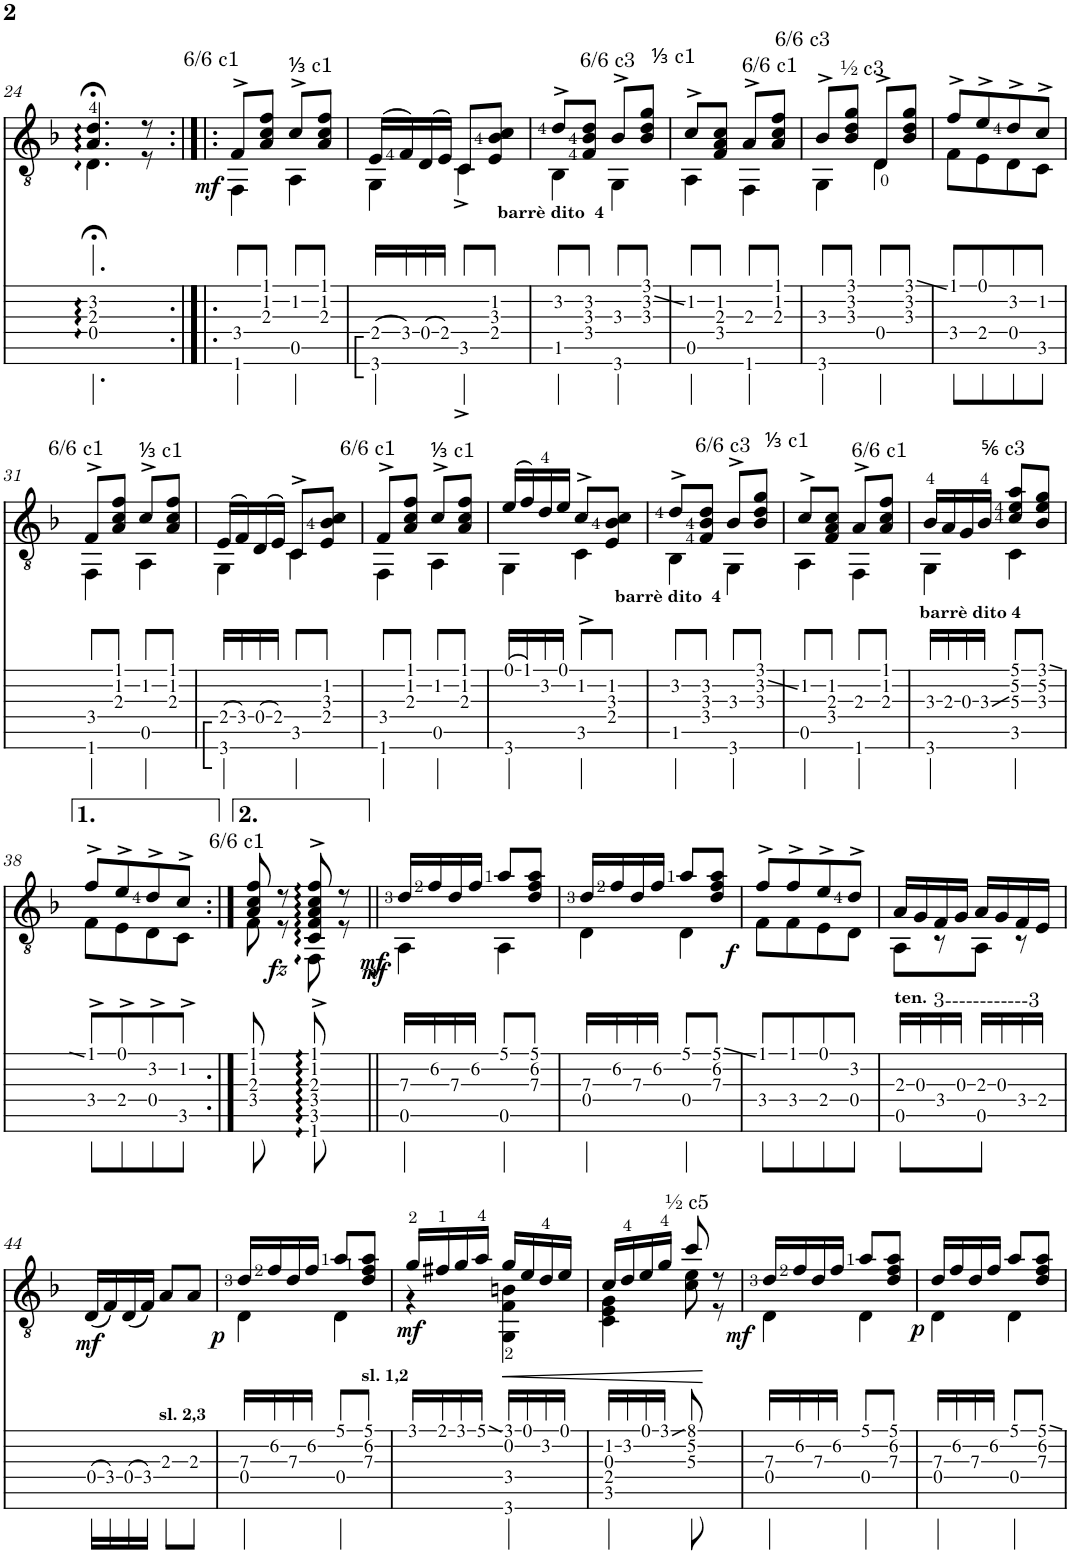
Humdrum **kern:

**kern	**kern	**dynam
*part2	*part1	*part1
*staff2	*staff1	*staff1
*I"Chitarra classica (Intavolatura)	*I"Chitarra classica	*
!!LO:PB:g=z
*	*clefGv2	*
*k[b-]	*k[b-]	*
*M2/4	*M2/4	*
=24	=24	=24
*^	*^	*
4.A/;< 4.d/;<	4.D\	4.A/;< 4.d/;<	4.D\	.
8r	8r	8r	8r	.
=25:|!|:	=25:|!|:	=25:|!|:	=25:|!|:	=25:|!|:
!	!	!LO:TX:a:t=6/6 c1	!	!
!	!	!	!	!LO:DY:b
8F/L	4FF\	8F^/L	4FF\	mf
8A/ 8c/ 8f/J	.	8A/ 8c/ 8f/J	.	.
!	!	!LO:TX:a:t=⅓ c1	!	!
8c/L	4AA\	8c^/L	4AA\	.
8A/ 8c/ 8f/J	.	8A/ 8c/ 8f/J	.	.
=26	=26	=26	=26	=26
(16E/LL	4GG\	(16E/LL	4GG\	.
16F/)	.	16F/)	.	.
(16D/	.	(16D/	.	.
16E/JJ)	.	16E/JJ)	.	.
8C/L	4C^\	8C/L	4C^\	.
8E/ 8B-/ 8c/J	.	8E/ 8B-/ 8c/J	.	.
=27	=27	=27	=27	=27
8d/L	4BB-\	8d^/L	4BB-\	.
!LO:TX:a:B:t=barrè dito  4	!	!	!	!
8F/ 8B-/ 8d/J	.	8F/ 8B-/ 8d/J	.	.
!	!	!LO:TX:a:t=6/6 c3	!	!
8B-/L	4GG\	8B-^/L	4GG\	.
8B-/ 8d/ 8g/J	.	8B-/ 8d/ 8g/J	.	.
=28	=28	=28	=28	=28
!	!	!LO:TX:a:t=⅓ c1	!	!
8c/L	4AA\	8c^/L	4AA\	.
8F/ 8A/ 8c/J	.	8F/ 8A/ 8c/J	.	.
!	!	!LO:TX:a:t=6/6 c1	!	!
8A/L	4FF\	8A^/L	4FF\	.
8A/ 8c/ 8f/J	.	8A/ 8c/ 8f/J	.	.
=29	=29	=29	=29	=29
!	!	!LO:TX:a:t=6/6 c3	!	!
8B-/L	4GG\	8B-^/L	4GG\	.
8B-/ 8d/ 8g/J	.	8B-/ 8d/ 8g/J	.	.
!	!	!LO:TX:a:t=½ c3	!	!
8D/L	4D\	8D^/L	4D\	.
8B-/ 8d/ 8g/J	.	8B-/ 8d/ 8g/J	.	.
=30	=30	=30	=30	=30
8f/L	8F\L	8f^/L	8F\L	.
8e/	8E\	8e^/	8E\	.
8d/	8D\	8d^/	8D\	.
8c/J	8C\J	8c^/J	8C\J	.
!!LO:LB:g=z	!!
=31	=31	=31	=31	=31
!	!	!LO:TX:a:t=6/6 c1	!	!
8F/L	4FF\	8F^/L	4FF\	.
8A/ 8c/ 8f/J	.	8A/ 8c/ 8f/J	.	.
!	!	!LO:TX:a:t=⅓ c1	!	!
8c/L	4AA\	8c^/L	4AA\	.
8A/ 8c/ 8f/J	.	8A/ 8c/ 8f/J	.	.
=32	=32	=32	=32	=32
(16E/LL	4GG\	(16E/LL	4GG\	.
16F/)	.	16F/)	.	.
(16D/	.	(16D/	.	.
16E/JJ)	.	16E/JJ)	.	.
8C/L	4C\	8C^/L	4C\	.
8E/ 8B-/ 8c/J	.	8E/ 8B-/ 8c/J	.	.
=33	=33	=33	=33	=33
!	!	!LO:TX:a:t=6/6 c1	!	!
8F/L	4FF\	8F^/L	4FF\	.
8A/ 8c/ 8f/J	.	8A/ 8c/ 8f/J	.	.
!	!	!LO:TX:a:t=⅓ c1	!	!
8c/L	4AA\	8c^/L	4AA\	.
8A/ 8c/ 8f/J	.	8A/ 8c/ 8f/J	.	.
=34	=34	=34	=34	=34
(16e/LL	4GG\	(16e/LL	4GG\	.
16f/)	.	16f/)	.	.
16d/	.	16d/	.	.
16e/JJ	.	16e/JJ	.	.
8c^/L	4C\	8c^/L	4C\	.
8E/ 8B-/ 8c/J	.	8E/ 8B-/ 8c/J	.	.
=35	=35	=35	=35	=35
8d/L	4BB-\	8d^/L	4BB-\	.
!LO:TX:a:B:t=barrè dito  4	!	!	!	!
8F/ 8B-/ 8d/J	.	8F/ 8B-/ 8d/J	.	.
!	!	!LO:TX:a:t=6/6 c3	!	!
8B-/L	4GG\	8B-^/L	4GG\	.
8B-/ 8d/ 8g/J	.	8B-/ 8d/ 8g/J	.	.
=36	=36	=36	=36	=36
!	!	!LO:TX:a:t=⅓ c1	!	!
8c/L	4AA\	8c^/L	4AA\	.
8F/ 8A/ 8c/J	.	8F/ 8A/ 8c/J	.	.
!	!	!LO:TX:a:t=6/6 c1	!	!
8A/L	4FF\	8A^/L	4FF\	.
8A/ 8c/ 8f/J	.	8A/ 8c/ 8f/J	.	.
=37	=37	=37	=37	=37
16B-/LL	4GG\	16B-/LL	4GG\	.
16A/	.	16A/	.	.
!LO:TX:a:B:t=barrè dito 4	!	!	!	!
16G/	.	16G/	.	.
16B-/JJ	.	16B-/JJ	.	.
!	!	!LO:TX:a:t=⅚ c3	!	!
8c/ 8e/ 8a/L	4C\	8c/ 8e/ 8a/L	4C\	.
8B-/ 8e/ 8g/J	.	8B-/ 8e/ 8g/J	.	.
!!LO:LB:g=z	!!
=38	=38	=38	=38	=38
8f^/L	8F\L	8f^/L	8F\L	.
8e^/	8E\	8e^/	8E\	.
8d^/	8D\	8d^/	8D\	.
8c^/J	8C\J	8c^/J	8C\J	.
=39:|!	=39:|!	=39:|!	=39:|!	=39:|!
!	!	!LO:TX:a:t=6/6 c1	!	!
8A/ 8c/ 8f/	8F\	8A/ 8c/ 8f/	8F\	.
8r	8r	8r	8r	.
!	!	!	!	!LO:DY:b
8C/^ 8F/^ 8A/^ 8c/^ 8f/^	8FF\	8C/^ 8F/^ 8A/^ 8c/^ 8f/^	8FF\	fz
!	!	!	!	!LO:DY:b
8r	8r	8r	8r	mf
=40||	=40||	=40||	=40||	=40||
!	!	!	!	!LO:DY:b
16d/LL	4AA\	16d/LL	4AA\	mf
16f/	.	16f/	.	.
16d/	.	16d/	.	.
16f/JJ	.	16f/JJ	.	.
8a/L	4AA\	8a/L	4AA\	.
8d/ 8f/ 8a/J	.	8d/ 8f/ 8a/J	.	.
=41	=41	=41	=41	=41
16d/LL	4D\	16d/LL	4D\	.
16f/	.	16f/	.	.
16d/	.	16d/	.	.
16f/JJ	.	16f/JJ	.	.
8a/L	4D\	8a/L	4D\	.
8d/ 8f/ 8a/J	.	8d/ 8f/ 8a/J	.	.
=42	=42	=42	=42	=42
!	!	!	!	!LO:DY:b
8f/L	8F\L	8f^/L	8F\L	f
8f/	8F\	8f^/	8F\	.
8e/	8E\	8e^/	8E\	.
8d/J	8D\J	8d^/J	8D\J	.
=43	=43	=43	=43	=43
16A/LL	8AA\L	16A/LL	8AA\L	.
!LO:TX:a:B:t=ten.	!	!	!	!
16G/	.	16G/	.	.
!LO:TX:a:t=3------------3	!	!	!	!
16F/	8r	16F/	8r	.
16G/JJ	.	16G/JJ	.	.
16A/LL	8AA\J	16A/LL	8AA\J	.
16G/	.	16G/	.	.
16F/	8r	16F/	8r	.
16E/JJ	.	16E/JJ	.	.
*v	*v	*	*	*
*	*v	*v	*
!!LO:LB:g=z
=44	=44	=44
!	!	!LO:DY:b
(16D\LL	(16D/LL	mf
16F\)	16F/)	.
(16D\	(16D/	.
16F\JJ)	16F/JJ)	.
!LO:TX:a:B:t=sl. 2,3	!	!
8A\L	8A/L	.
!	!	!LO:DY:b
8A\J	8A/J	p
=45	=45	=45
*^	*^	*
16d/LL	4D\	16d/LL	4D\	.
16f/	.	16f/	.	.
16d/	.	16d/	.	.
16f/JJ	.	16f/JJ	.	.
8a/L	4D\	8a/L	4D\	.
!LO:TX:a:B:t=sl. 1,2	!	!	!	!
8d/ 8f/ 8a/J	.	8d/ 8f/ 8a/J	.	.
=46	=46	=46	=46	=46
!	!	!	!	!LO:DY:b
16g/LL	4r	16g/LL	4r	mf
16f#X/	.	16f#X/	.	.
16g/	.	16g/	.	.
16a/JJ	.	16a/JJ	.	.
!	!	!	!	!LO:HP:b
16g/LL	4GG\ 4F\ 4Bn\	16g/LL	4GG\ 4F\ 4Bn\	<
16e/	.	16e/	.	.
16d/	.	16d/	.	.
16e/JJ	.	16e/JJ	.	.
=47	=47	=47	=47	=47
16c/LL	4C\ 4E\ 4G\	16c/LL	4C\ 4E\ 4G\	.
16d/	.	16d/	.	.
16e/	.	16e/	.	.
16g/JJ	.	16g/JJ	.	.
!	!	!LO:TX:a:t=½ c5	!	!
8cc/	8c\ 8e\	8cc/	8c\ 8e\	.
8r	8r	8r	8r	[
=48	=48	=48	=48	=48
!	!	!	!	!LO:DY:b
16d/LL	4D\	16d/LL	4D\	mf
16f/	.	16f/	.	.
16d/	.	16d/	.	.
16f/JJ	.	16f/JJ	.	.
8a/L	4D\	8a/L	4D\	.
!	!	!	!	!LO:DY:b
8d/ 8f/ 8a/J	.	8d/ 8f/ 8a/J	.	p
=49	=49	=49	=49	=49
16d/LL	4D\	16d/LL	4D\	.
16f/	.	16f/	.	.
16d/	.	16d/	.	.
16f/JJ	.	16f/JJ	.	.
8a/L	4D\	8a/L	4D\	.
8d/ 8f/ 8a/J	.	8d/ 8f/ 8a/J	.	.
*v	*v	*	*	*
*	*v	*v	*
=	=	=
*-	*-	*-
